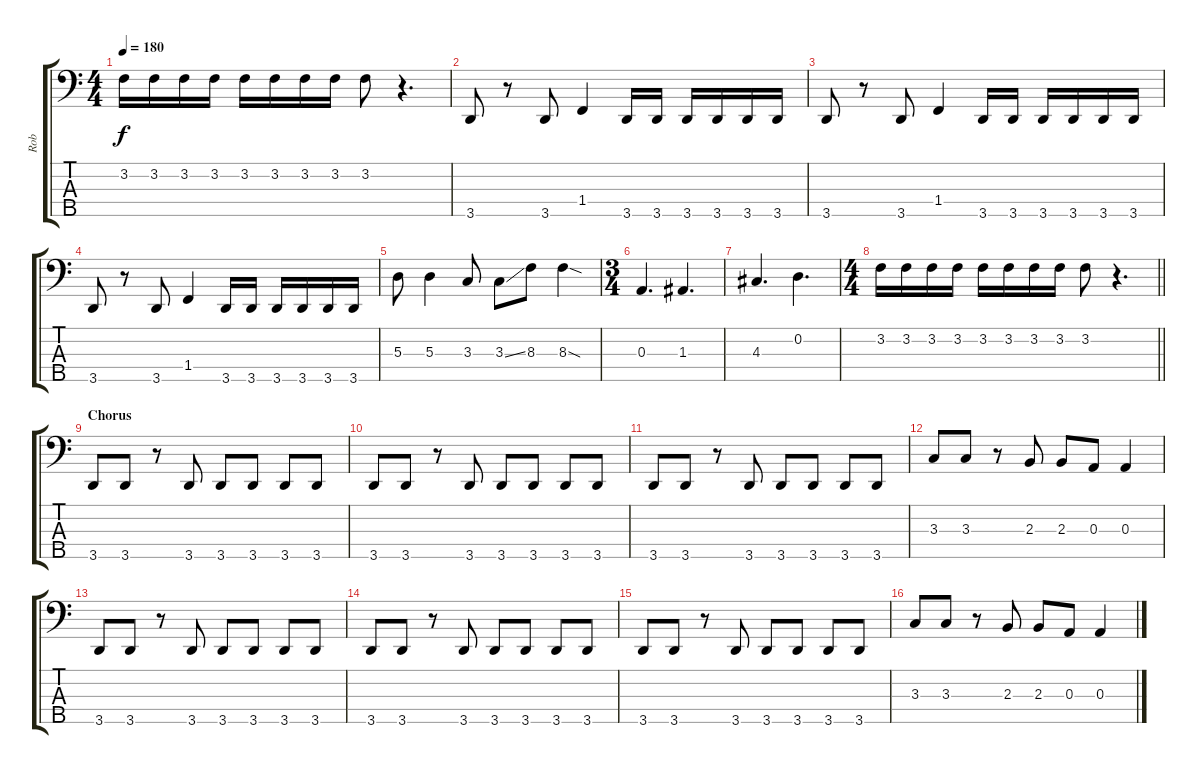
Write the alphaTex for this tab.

\track ("Rob" "Rob") {instrument electricbassfinger}
\staff {score tabs}
\tuning (G2 D2 A1 E1 B0) {hide}
\ts (4 4)
\tempo 180
\clef f4
\ks c
3.2.16{dy f} 3.2.16 3.2.16 3.2.16 3.2.16 3.2.16 3.2.16 3.2.16 3.2.8 r.4{d} |
3.5.8 r.8 3.5.8 1.4.4 3.5.16 3.5.16 3.5.16 3.5.16 3.5.16 3.5.16 |
3.5.8 r.8 3.5.8 1.4.4 3.5.16 3.5.16 3.5.16 3.5.16 3.5.16 3.5.16 |
3.5.8 r.8 3.5.8 1.4.4 3.5.16 3.5.16 3.5.16 3.5.16 3.5.16 3.5.16 |
5.3.8 5.3.4 3.3.8 3.3{ss}.8 8.3.8 8.3{sod}.4 |
\ts (3 4)
0.3.4{d} 1.3.4{d} |
4.3.4{d} 0.2.4{d} |
\ts (4 4)
\barLineRight lightlight
3.2.16 3.2.16 3.2.16 3.2.16 3.2.16 3.2.16 3.2.16 3.2.16 3.2.8 r.4{d} |
\section ("" "Chorus")
3.5.8 3.5.8 r.8 3.5.8 3.5.8 3.5.8 3.5.8 3.5.8 |
3.5.8 3.5.8 r.8 3.5.8 3.5.8 3.5.8 3.5.8 3.5.8 |
3.5.8 3.5.8 r.8 3.5.8 3.5.8 3.5.8 3.5.8 3.5.8 |
3.3.8 3.3.8 r.8 2.3.8 2.3.8 0.3.8 0.3.4 |
3.5.8 3.5.8 r.8 3.5.8 3.5.8 3.5.8 3.5.8 3.5.8 |
3.5.8 3.5.8 r.8 3.5.8 3.5.8 3.5.8 3.5.8 3.5.8 |
3.5.8 3.5.8 r.8 3.5.8 3.5.8 3.5.8 3.5.8 3.5.8 |
3.3.8 3.3.8 r.8 2.3.8 2.3.8 0.3.8 0.3.4
